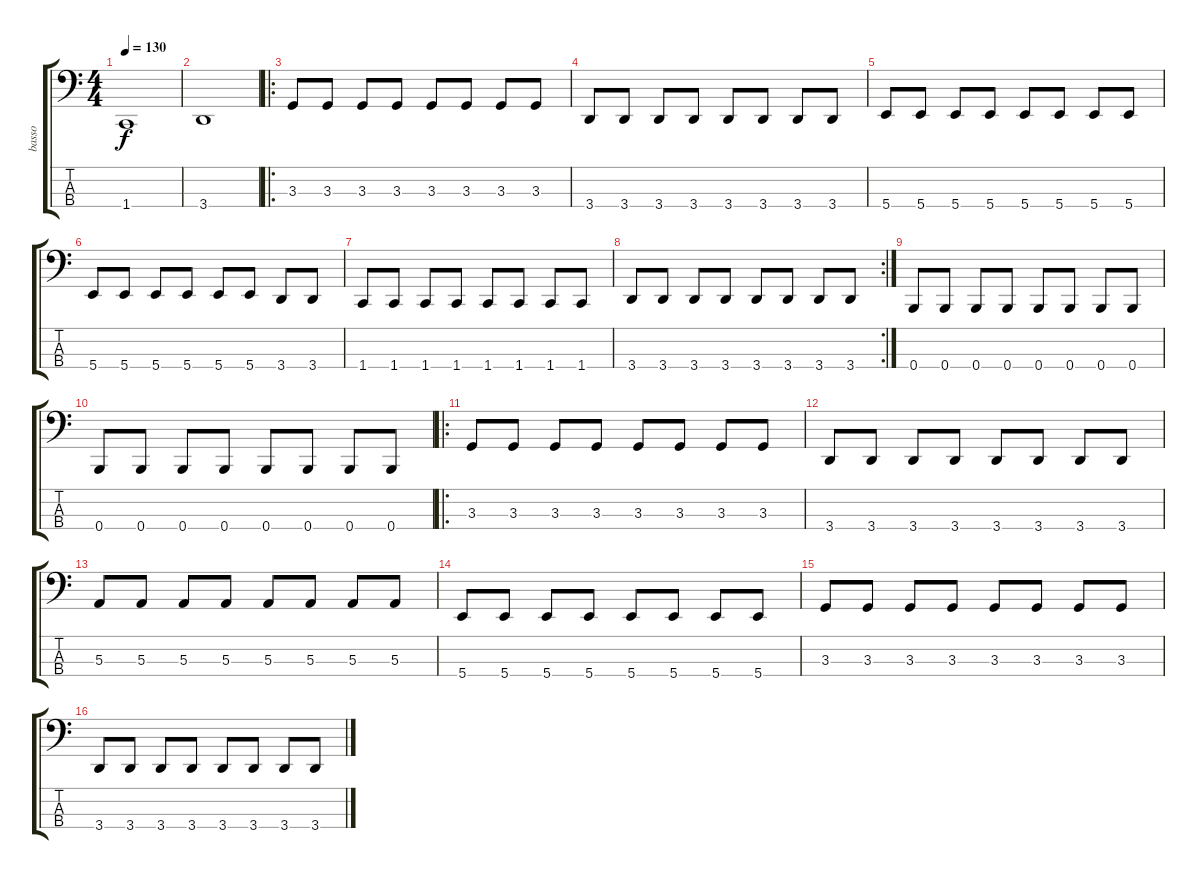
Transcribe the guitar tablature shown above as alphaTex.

\track ("basso" "basso") {instrument electricbasspick}
\staff {score tabs}
\tuning (D2 A1 E1 B0) {hide}
\ts (4 4)
\tempo 130
\clef f4
\ks c
1.4.1{dy f} |
3.4.1 |
\ro
3.3.8 3.3.8 3.3.8 3.3.8 3.3.8 3.3.8 3.3.8 3.3.8 |
3.4.8 3.4.8 3.4.8 3.4.8 3.4.8 3.4.8 3.4.8 3.4.8 |
5.4.8 5.4.8 5.4.8 5.4.8 5.4.8 5.4.8 5.4.8 5.4.8 |
5.4.8 5.4.8 5.4.8 5.4.8 5.4.8 5.4.8 3.4.8 3.4.8 |
1.4.8 1.4.8 1.4.8 1.4.8 1.4.8 1.4.8 1.4.8 1.4.8 |
\rc 2
3.4.8 3.4.8 3.4.8 3.4.8 3.4.8 3.4.8 3.4.8 3.4.8 |
0.4.8 0.4.8 0.4.8 0.4.8 0.4.8 0.4.8 0.4.8 0.4.8 |
0.4.8 0.4.8 0.4.8 0.4.8 0.4.8 0.4.8 0.4.8 0.4.8 |
\ro
3.3.8 3.3.8 3.3.8 3.3.8 3.3.8 3.3.8 3.3.8 3.3.8 |
3.4.8 3.4.8 3.4.8 3.4.8 3.4.8 3.4.8 3.4.8 3.4.8 |
5.3.8 5.3.8 5.3.8 5.3.8 5.3.8 5.3.8 5.3.8 5.3.8 |
5.4.8 5.4.8 5.4.8 5.4.8 5.4.8 5.4.8 5.4.8 5.4.8 |
3.3.8 3.3.8 3.3.8 3.3.8 3.3.8 3.3.8 3.3.8 3.3.8 |
3.4.8 3.4.8 3.4.8 3.4.8 3.4.8 3.4.8 3.4.8 3.4.8
